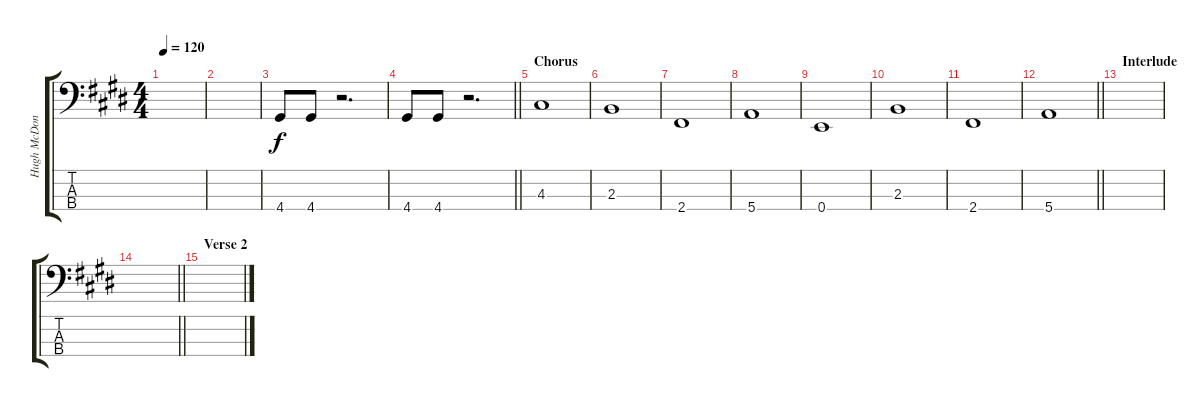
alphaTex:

\track ("Hugh McDonald (Bass)" "Hugh McDon") {instrument electricbassfinger}
\staff {score tabs}
\tuning (G2 D2 A1 E1) {hide}
\ts (4 4)
\tempo 120
\clef f4
\ks c#minor
|
|
4.4.8 4.4.8 r.2{d} |
\barLineRight lightlight
4.4.8 4.4.8 r.2{d} |
\section ("" "Chorus")
4.3.1 |
2.3.1 |
2.4.1 |
5.4.1 |
0.4.1 |
2.3.1 |
2.4.1 |
\barLineRight lightlight
5.4.1 |
\section ("" "Interlude")
|
\barLineRight lightlight
|
\section ("" "Verse 2")
